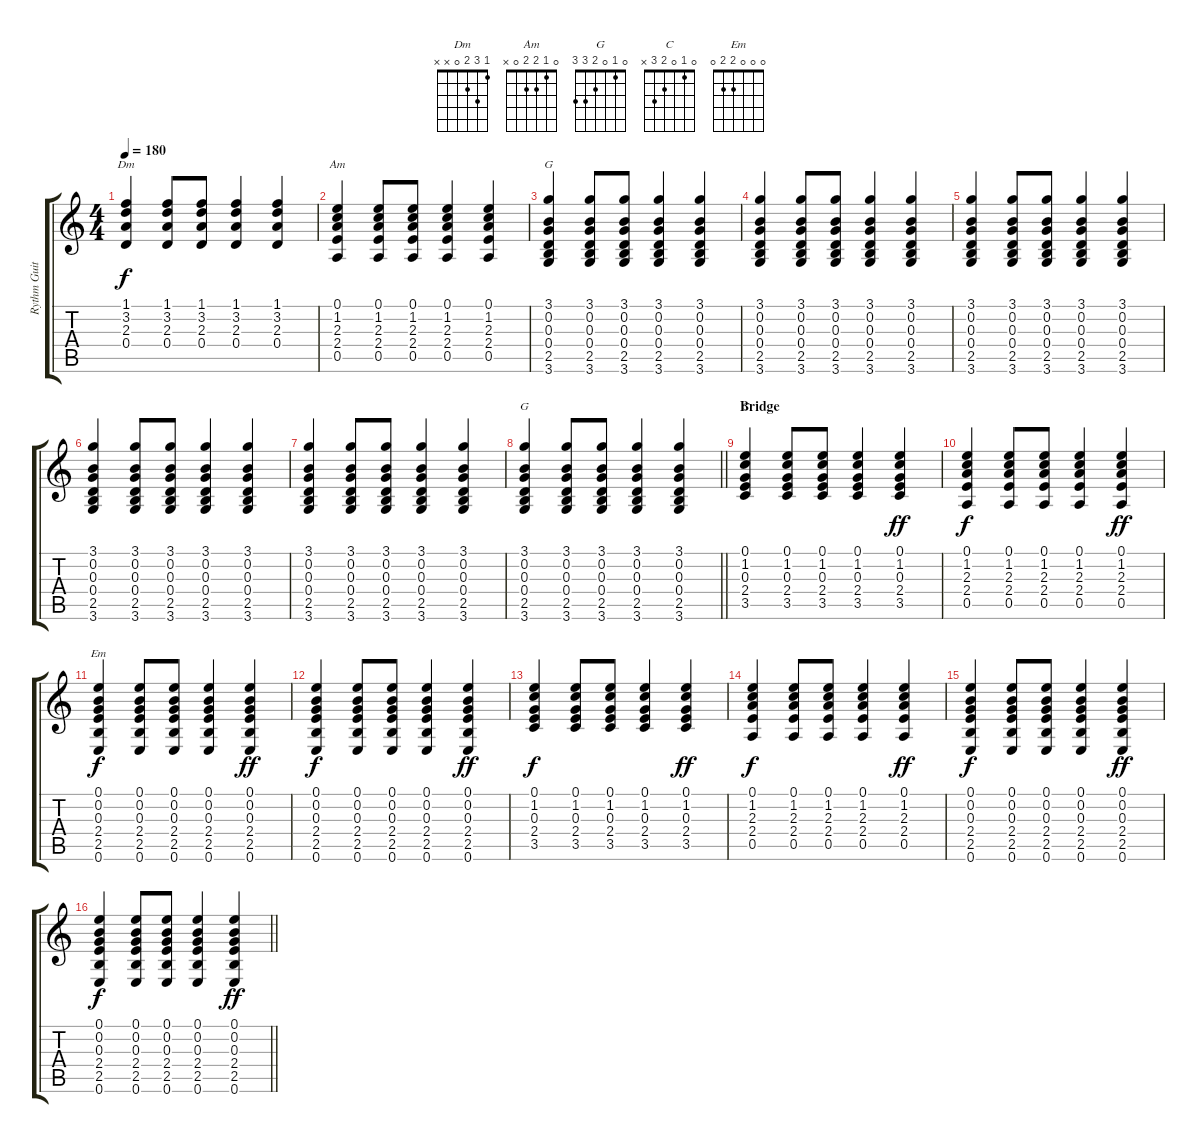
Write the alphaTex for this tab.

\track ("Rythm Guitar" "Rythm Guit") {instrument acousticguitarsteel}
\staff {score tabs}
\tuning (E4 B3 G3 D3 A2 E2) {hide}
\chord ("Dm" 1 3 2 0 x x)
\chord ("Am" 0 1 2 2 0 x)
\chord ("G" 3 0 0 0 2 3)
\chord ("G" 0 1 0 2 3 3)
\chord ("C" 0 1 0 2 3 x)
\chord ("Em" 0 0 0 2 2 0)
\ts (4 4)
\tempo 180
\clef g2
\ks c
(1.1 3.2 2.3 0.4).4{ch "Dm" dy f} (1.1 3.2 2.3 0.4).8 (1.1 3.2 2.3 0.4).8 (1.1 3.2 2.3 0.4).4 (1.1 3.2 2.3 0.4).4 |
(0.1 1.2 2.3 2.4 0.5).4{ch "Am"} (0.1 1.2 2.3 2.4 0.5).8 (0.1 1.2 2.3 2.4 0.5).8 (0.1 1.2 2.3 2.4 0.5).4 (0.1 1.2 2.3 2.4 0.5).4 |
(3.1 0.2 0.3 0.4 2.5 3.6).4{ch "G"} (3.1 0.2 0.3 0.4 2.5 3.6).8 (3.1 0.2 0.3 0.4 2.5 3.6).8 (3.1 0.2 0.3 0.4 2.5 3.6).4 (3.1 0.2 0.3 0.4 2.5 3.6).4 |
(3.1 0.2 0.3 0.4 2.5 3.6).4 (3.1 0.2 0.3 0.4 2.5 3.6).8 (3.1 0.2 0.3 0.4 2.5 3.6).8 (3.1 0.2 0.3 0.4 2.5 3.6).4 (3.1 0.2 0.3 0.4 2.5 3.6).4 |
(3.1 0.2 0.3 0.4 2.5 3.6).4 (3.1 0.2 0.3 0.4 2.5 3.6).8 (3.1 0.2 0.3 0.4 2.5 3.6).8 (3.1 0.2 0.3 0.4 2.5 3.6).4 (3.1 0.2 0.3 0.4 2.5 3.6).4 |
(3.1 0.2 0.3 0.4 2.5 3.6).4 (3.1 0.2 0.3 0.4 2.5 3.6).8 (3.1 0.2 0.3 0.4 2.5 3.6).8 (3.1 0.2 0.3 0.4 2.5 3.6).4 (3.1 0.2 0.3 0.4 2.5 3.6).4 |
(3.1 0.2 0.3 0.4 2.5 3.6).4 (3.1 0.2 0.3 0.4 2.5 3.6).8 (3.1 0.2 0.3 0.4 2.5 3.6).8 (3.1 0.2 0.3 0.4 2.5 3.6).4 (3.1 0.2 0.3 0.4 2.5 3.6).4 |
\barLineRight lightlight
(3.1 0.2 0.3 0.4 2.5 3.6).4{ch "G"} (3.1 0.2 0.3 0.4 2.5 3.6).8 (3.1 0.2 0.3 0.4 2.5 3.6).8 (3.1 0.2 0.3 0.4 2.5 3.6).4 (3.1 0.2 0.3 0.4 2.5 3.6).4 |
\section ("" "Bridge")
(0.1 1.2 0.3 2.4 3.5).4{ch "C"} (0.1 1.2 0.3 2.4 3.5).8 (0.1 1.2 0.3 2.4 3.5).8 (0.1 1.2 0.3 2.4 3.5).4 (0.1 1.2 0.3 2.4 3.5).4{dy ff} |
(0.1 1.2 2.3 2.4 0.5).4{dy f} (0.1 1.2 2.3 2.4 0.5).8 (0.1 1.2 2.3 2.4 0.5).8 (0.1 1.2 2.3 2.4 0.5).4 (0.1 1.2 2.3 2.4 0.5).4{dy ff} |
(0.1 0.2 0.3 2.4 2.5 0.6).4{ch "Em" dy f} (0.1 0.2 0.3 2.4 2.5 0.6).8 (0.1 0.2 0.3 2.4 2.5 0.6).8 (0.1 0.2 0.3 2.4 2.5 0.6).4 (0.1 0.2 0.3 2.4 2.5 0.6).4{dy ff} |
(0.1 0.2 0.3 2.4 2.5 0.6).4{dy f} (0.1 0.2 0.3 2.4 2.5 0.6).8 (0.1 0.2 0.3 2.4 2.5 0.6).8 (0.1 0.2 0.3 2.4 2.5 0.6).4 (0.1 0.2 0.3 2.4 2.5 0.6).4{dy ff} |
(0.1 1.2 0.3 2.4 3.5).4{dy f} (0.1 1.2 0.3 2.4 3.5).8 (0.1 1.2 0.3 2.4 3.5).8 (0.1 1.2 0.3 2.4 3.5).4 (0.1 1.2 0.3 2.4 3.5).4{dy ff} |
(0.1 1.2 2.3 2.4 0.5).4{dy f} (0.1 1.2 2.3 2.4 0.5).8 (0.1 1.2 2.3 2.4 0.5).8 (0.1 1.2 2.3 2.4 0.5).4 (0.1 1.2 2.3 2.4 0.5).4{dy ff} |
(0.1 0.2 0.3 2.4 2.5 0.6).4{dy f} (0.1 0.2 0.3 2.4 2.5 0.6).8 (0.1 0.2 0.3 2.4 2.5 0.6).8 (0.1 0.2 0.3 2.4 2.5 0.6).4 (0.1 0.2 0.3 2.4 2.5 0.6).4{dy ff} |
\barLineRight lightlight
(0.1 0.2 0.3 2.4 2.5 0.6).4{dy f} (0.1 0.2 0.3 2.4 2.5 0.6).8 (0.1 0.2 0.3 2.4 2.5 0.6).8 (0.1 0.2 0.3 2.4 2.5 0.6).4 (0.1 0.2 0.3 2.4 2.5 0.6).4{dy ff}
